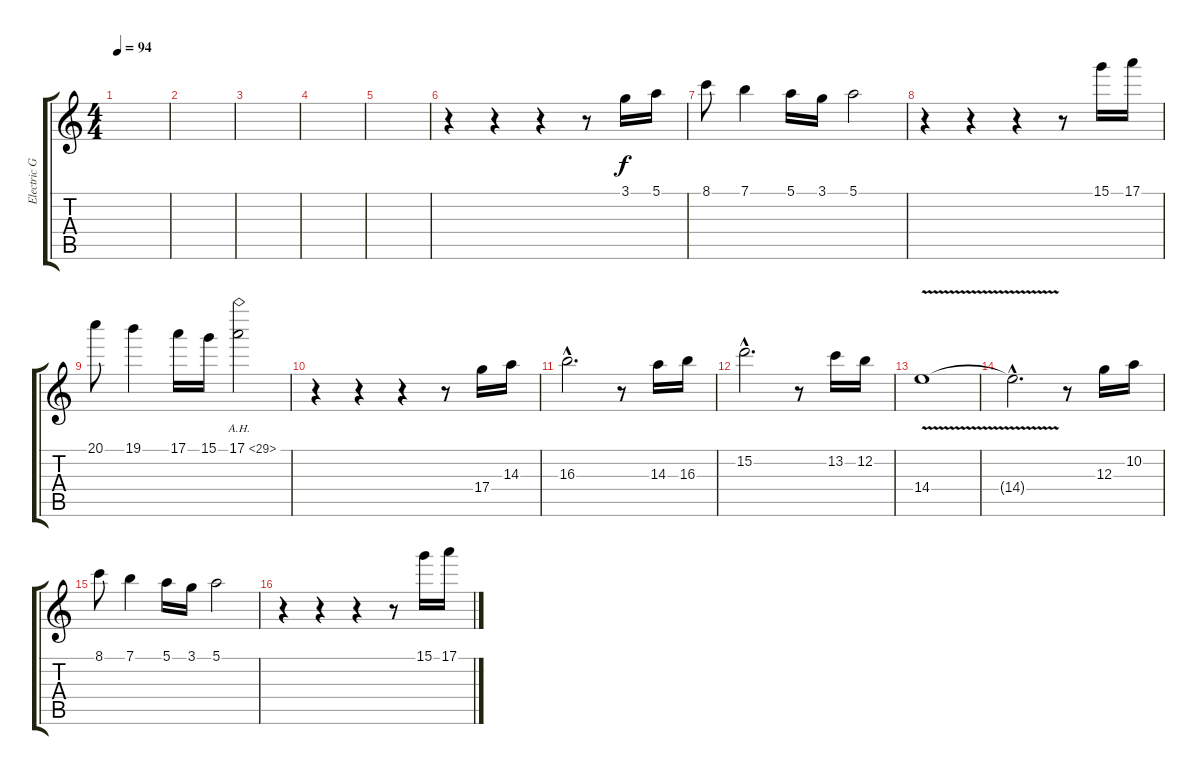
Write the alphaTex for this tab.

\track ("Electric Guitar Solo" "Electric G") {instrument overdrivenguitar}
\staff {score tabs}
\tuning (E4 B3 G3 D3 A2 E2) {hide}
\ts (4 4)
\tempo 94
\clef g2
\ks c
|
|
|
|
|
r.4 r.4 r.4 r.8 3.1.16 5.1.16 |
8.1.8 7.1.4 5.1.16 3.1.16 5.1.2 |
r.4 r.4 r.4 r.8 15.1.16 17.1.16 |
20.1.8 19.1.4 17.1.16 15.1.16 17.1{ah 12}.2 |
r.4 r.4 r.4 r.8 17.4.16 14.3.16 |
16.3{hac}.2{d} r.8 14.3.16 16.3.16 |
15.2{hac}.2{d} r.8 13.2.16 12.2.16 |
14.4{v}.1 |
14.4{hac t}.2{d} r.8 12.3.16 10.2.16 |
8.1.8 7.1.4 5.1.16 3.1.16 5.1.2 |
r.4 r.4 r.4 r.8 15.1.16 17.1.16
